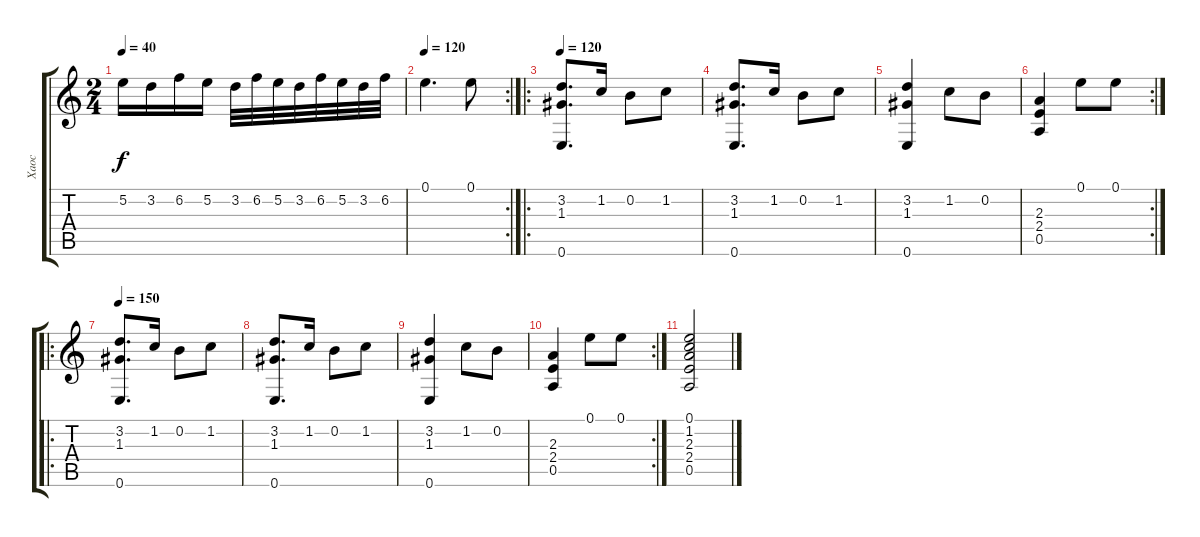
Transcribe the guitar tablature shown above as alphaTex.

\track ("Хаос" "Хаос") {instrument acousticguitarsteel}
\staff {score tabs}
\tuning (E4 B3 G3 D3 A2 E2) {hide}
\ts (2 4)
\tempo 40
\clef g2
\ks c
5.2.16{dy f} 3.2.16 6.2.16 5.2.16 3.2.32 6.2.32 5.2.32 3.2.32 6.2.32 5.2.32 3.2.32 6.2.32 |
\rc 2
\tempo 120
0.1.4{d} 0.1.8 |
\ro
\tempo 120
(3.2 1.3 0.6).8{d} 1.2.16 0.2.8 1.2.8 |
(3.2 1.3 0.6).8{d} 1.2.16 0.2.8 1.2.8 |
(3.2 1.3 0.6).4 1.2.8 0.2.8 |
\rc 2
(2.3 2.4 0.5).4 0.1.8 0.1.8 |
\ro
\tempo 150
(3.2 1.3 0.6).8{d} 1.2.16 0.2.8 1.2.8 |
(3.2 1.3 0.6).8{d} 1.2.16 0.2.8 1.2.8 |
(3.2 1.3 0.6).4 1.2.8 0.2.8 |
\rc 2
(2.3 2.4 0.5).4 0.1.8 0.1.8 |
(0.1 1.2 2.3 2.4 0.5).2
